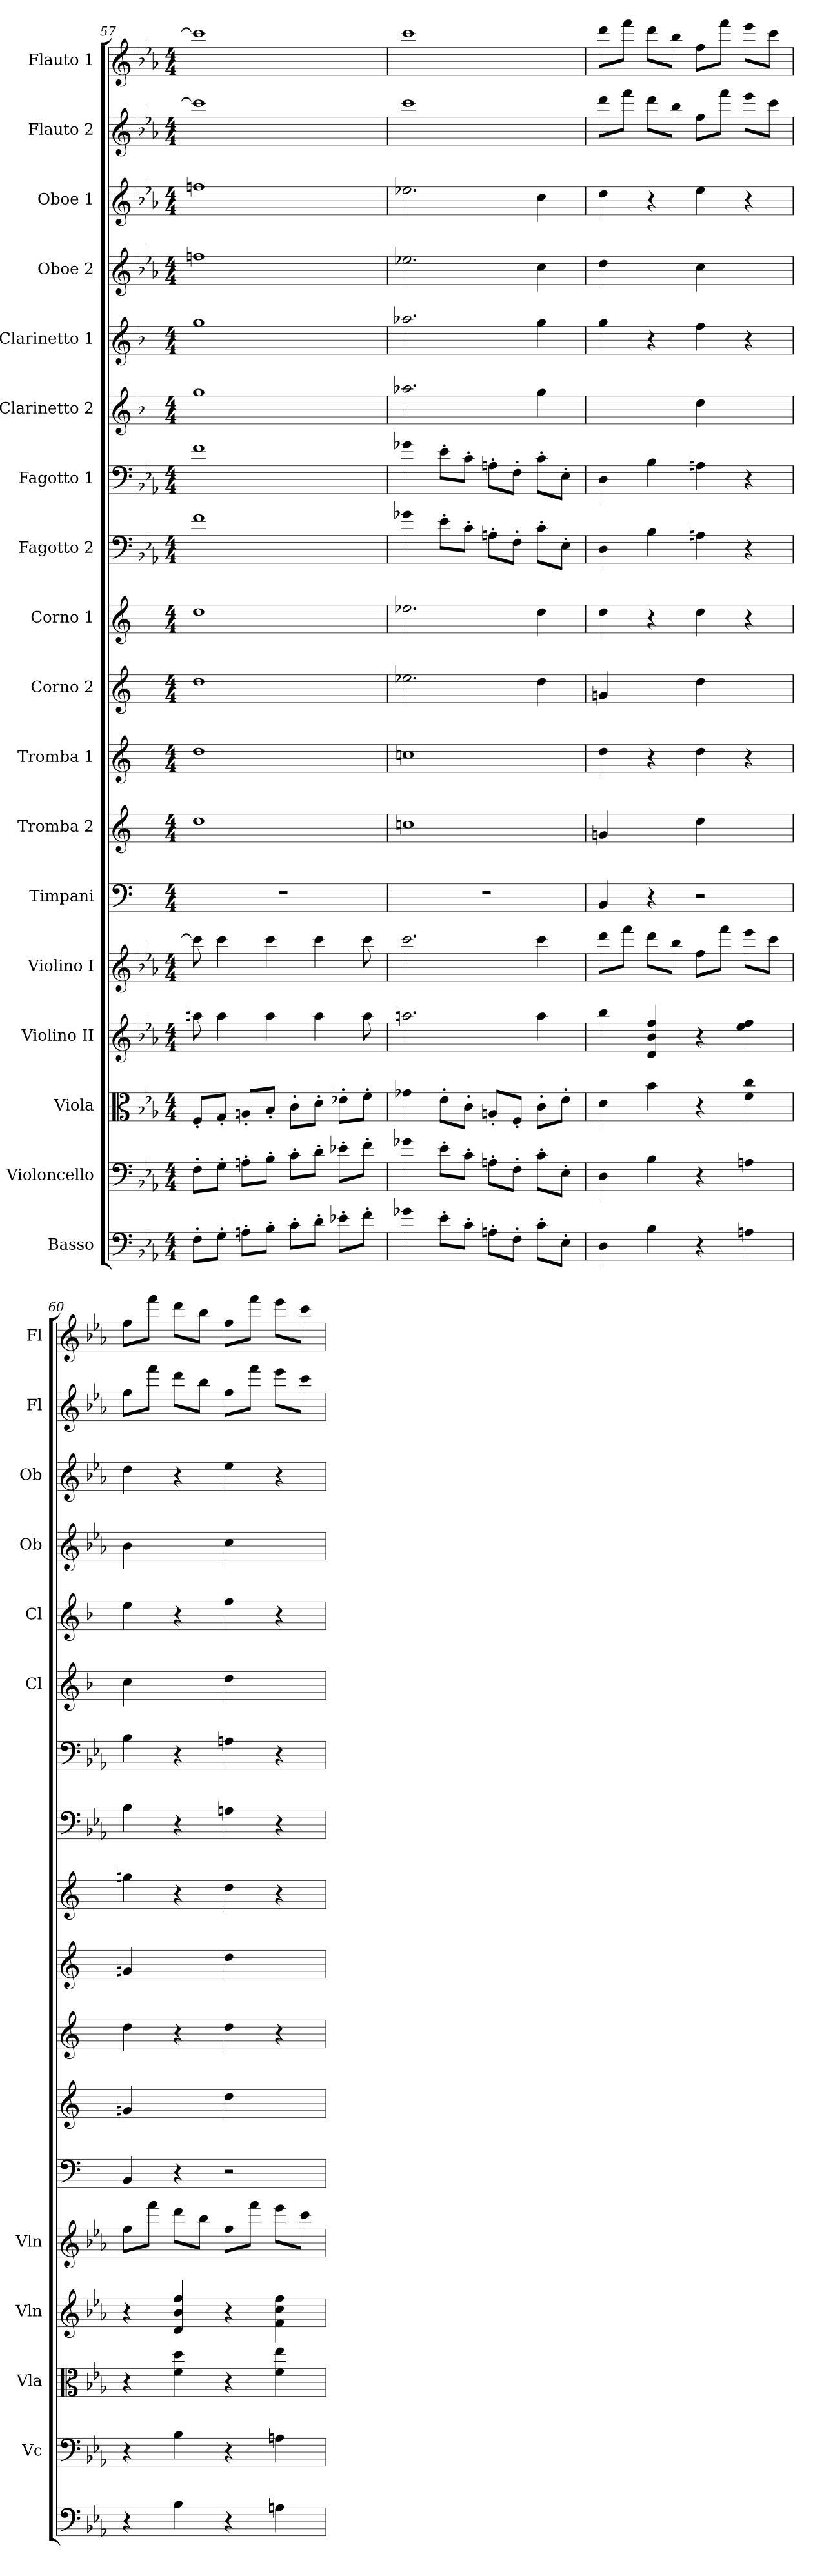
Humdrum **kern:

**kern	**kern	**kern	**kern	**kern	**kern	**kern	**kern	**kern	**kern	**kern	**kern	**kern	**kern	**kern	**kern	**kern	**kern
*part18	*part17	*part16	*part15	*part14	*part13	*part12	*part11	*part10	*part9	*part8	*part7	*part6	*part5	*part4	*part3	*part2	*part1
*staff18	*staff17	*staff16	*staff15	*staff14	*staff13	*staff12	*staff11	*staff10	*staff9	*staff8	*staff7	*staff6	*staff5	*staff4	*staff3	*staff2	*staff1
*I"Basso	*I"Violoncello	*I"Viola	*I"Violino II	*I"Violino I	*I"Timpani	*I"Tromba 2	*I"Tromba 1	*I"Corno 2	*I"Corno 1	*I"Fagotto 2	*I"Fagotto 1	*I"Clarinetto 2	*I"Clarinetto 1	*I"Oboe 2	*I"Oboe 1	*I"Flauto 2	*I"Flauto 1
*	*I'Vc	*I'Vla	*I'Vln	*I'Vln	*	*	*	*	*	*	*	*I'Cl	*I'Cl	*I'Ob	*I'Ob	*I'Fl	*I'Fl
*clefF4	*clefF4	*clefC3	*clefG2	*clefG2	*clefF4	*clefG2	*clefG2	*clefG2	*clefG2	*clefF4	*clefF4	*clefG2	*clefG2	*clefG2	*clefG2	*clefG2	*clefG2
*ITrd7c12	*	*	*	*	*	*ITrd-2c-3	*ITrd-2c-3	*ITrd5c9	*ITrd5c9	*	*	*ITrd1c2	*ITrd1c2	*	*	*	*
*k[b-e-a-]	*k[b-e-a-]	*k[b-e-a-]	*k[b-e-a-]	*k[b-e-a-]	*	*	*	*	*	*k[b-e-a-]	*k[b-e-a-]	*k[b-e-a-]	*k[b-e-a-]	*k[b-e-a-]	*k[b-e-a-]	*k[b-e-a-]	*k[b-e-a-]
*M4/4	*M4/4	*M4/4	*M4/4	*M4/4	*M4/4	*M4/4	*M4/4	*M4/4	*M4/4	*M4/4	*M4/4	*M4/4	*M4/4	*M4/4	*M4/4	*M4/4	*M4/4
=57	=57	=57	=57	=57	=57	=57	=57	=57	=57	=57	=57	=57	=57	=57	=57	=57	=57
8FF'\L	8F'\L	8F'/L	8aan	8ccc]	1r	1ff	1ff	1f	1f	1f	1f	1ff	1ff	1ffn	1ffn	1ccc]	1ccc]
8GG'\J	8G'\J	8G'/J	4aa	4ccc	.	.	.	.	.	.	.	.	.	.	.	.	.
8AAn'\L	8An'\L	8An'/L	.	.	.	.	.	.	.	.	.	.	.	.	.	.	.
8BB-'\J	8B-'\J	8B-'/J	4aa	4ccc	.	.	.	.	.	.	.	.	.	.	.	.	.
8C'\L	8c'\L	8c'\L	.	.	.	.	.	.	.	.	.	.	.	.	.	.	.
8D'\J	8d'\J	8d'\J	4aa	4ccc	.	.	.	.	.	.	.	.	.	.	.	.	.
8E-X'\L	8e-X'\L	8e-X'\L	.	.	.	.	.	.	.	.	.	.	.	.	.	.	.
8F'\J	8f'\J	8f'\J	8aa	8ccc	.	.	.	.	.	.	.	.	.	.	.	.	.
=58	=58	=58	=58	=58	=58	=58	=58	=58	=58	=58	=58	=58	=58	=58	=58	=58	=58
4G-X	4g-X	4g-X	2.aan	2.ccc	1r	1ee-X	1ee-X	2.g-X	2.g-X	4g-X	4g-X	2.gg-X	2.gg-X	2.ee-X	2.ee-X	1ccc	1ccc
8E-'\L	8e-'\L	8e-'\L	.	.	.	.	.	.	.	8e-'\L	8e-'\L	.	.	.	.	.	.
8C'\J	8c'\J	8c'\J	.	.	.	.	.	.	.	8c'\J	8c'\J	.	.	.	.	.	.
8AAn'\L	8An'\L	8An'/L	.	.	.	.	.	.	.	8An'\L	8An'\L	.	.	.	.	.	.
8FF'\J	8F'\J	8F'/J	.	.	.	.	.	.	.	8F'\J	8F'\J	.	.	.	.	.	.
8C'\L	8c'\L	8c'\L	4aa	4ccc	.	.	.	4f	4f	8c'\L	8c'\L	4ff	4ff	4cc	4cc	.	.
8EE-'\J	8E-'\J	8e-'\J	.	.	.	.	.	.	.	8E-'\J	8E-'\J	.	.	.	.	.	.
=59	=59	=59	=59	=59	=59	=59	=59	=59	=59	=59	=59	=59	=59	=59	=59	=59	=59
4DD	4D	4d	4bb-	8ddd\L	4BB	4b-X	4ff	4B-X	4f	4D	4D	2ryy	4ff	4dd	4dd	8ddd\L	8ddd\L
.	.	.	.	8fff\J	.	.	.	.	.	.	.	.	.	.	.	8fff\J	8fff\J
4BB-	4B-	4b-	4d 4b- 4ff	8ddd\L	4r	4ryy	4r	4ryy	4r	4B-	4B-	.	4r	4ryy	4r	8ddd\L	8ddd\L
.	.	.	.	8bb-\J	.	.	.	.	.	.	.	.	.	.	.	8bb-\J	8bb-\J
4r	4r	4r	4r	8ff\L	2r	4ff	4ff	4f	4f	4An	4An	4cc	4ee-	4cc	4ee-	8ff\L	8ff\L
.	.	.	.	8fff\J	.	.	.	.	.	.	.	.	.	.	.	8fff\J	8fff\J
4AAn	4An	4f 4cc	4ee- 4ff	8eee-\L	.	4ryy	4r	4ryy	4r	4r	4r	4ryy	4r	4ryy	4r	8eee-\L	8eee-\L
.	.	.	.	8ccc\J	.	.	.	.	.	.	.	.	.	.	.	8ccc\J	8ccc\J
=60	=60	=60	=60	=60	=60	=60	=60	=60	=60	=60	=60	=60	=60	=60	=60	=60	=60
4r	4r	4r	4r	8ff\L	4BB	4b-X	4ff	4B-X	4b-X	4B-	4B-	4b-	4dd	4b-	4dd	8ff\L	8ff\L
.	.	.	.	8fff\J	.	.	.	.	.	.	.	.	.	.	.	8fff\J	8fff\J
4BB-	4B-	4f 4dd	4d 4b- 4ff	8ddd\L	4r	4ryy	4r	4ryy	4r	4r	4r	4ryy	4r	4ryy	4r	8ddd\L	8ddd\L
.	.	.	.	8bb-\J	.	.	.	.	.	.	.	.	.	.	.	8bb-\J	8bb-\J
4r	4r	4r	4r	8ff\L	2r	4ff	4ff	4f	4f	4An	4An	4cc	4ee-	4cc	4ee-	8ff\L	8ff\L
.	.	.	.	8fff\J	.	.	.	.	.	.	.	.	.	.	.	8fff\J	8fff\J
4AAn	4An	4f 4ee-	4f 4cc 4ff	8eee-\L	.	4ryy	4r	4ryy	4r	4r	4r	4ryy	4r	4ryy	4r	8eee-\L	8eee-\L
.	.	.	.	8ccc\J	.	.	.	.	.	.	.	.	.	.	.	8ccc\J	8ccc\J
=	=	=	=	=	=	=	=	=	=	=	=	=	=	=	=	=	=
*-	*-	*-	*-	*-	*-	*-	*-	*-	*-	*-	*-	*-	*-	*-	*-	*-	*-
